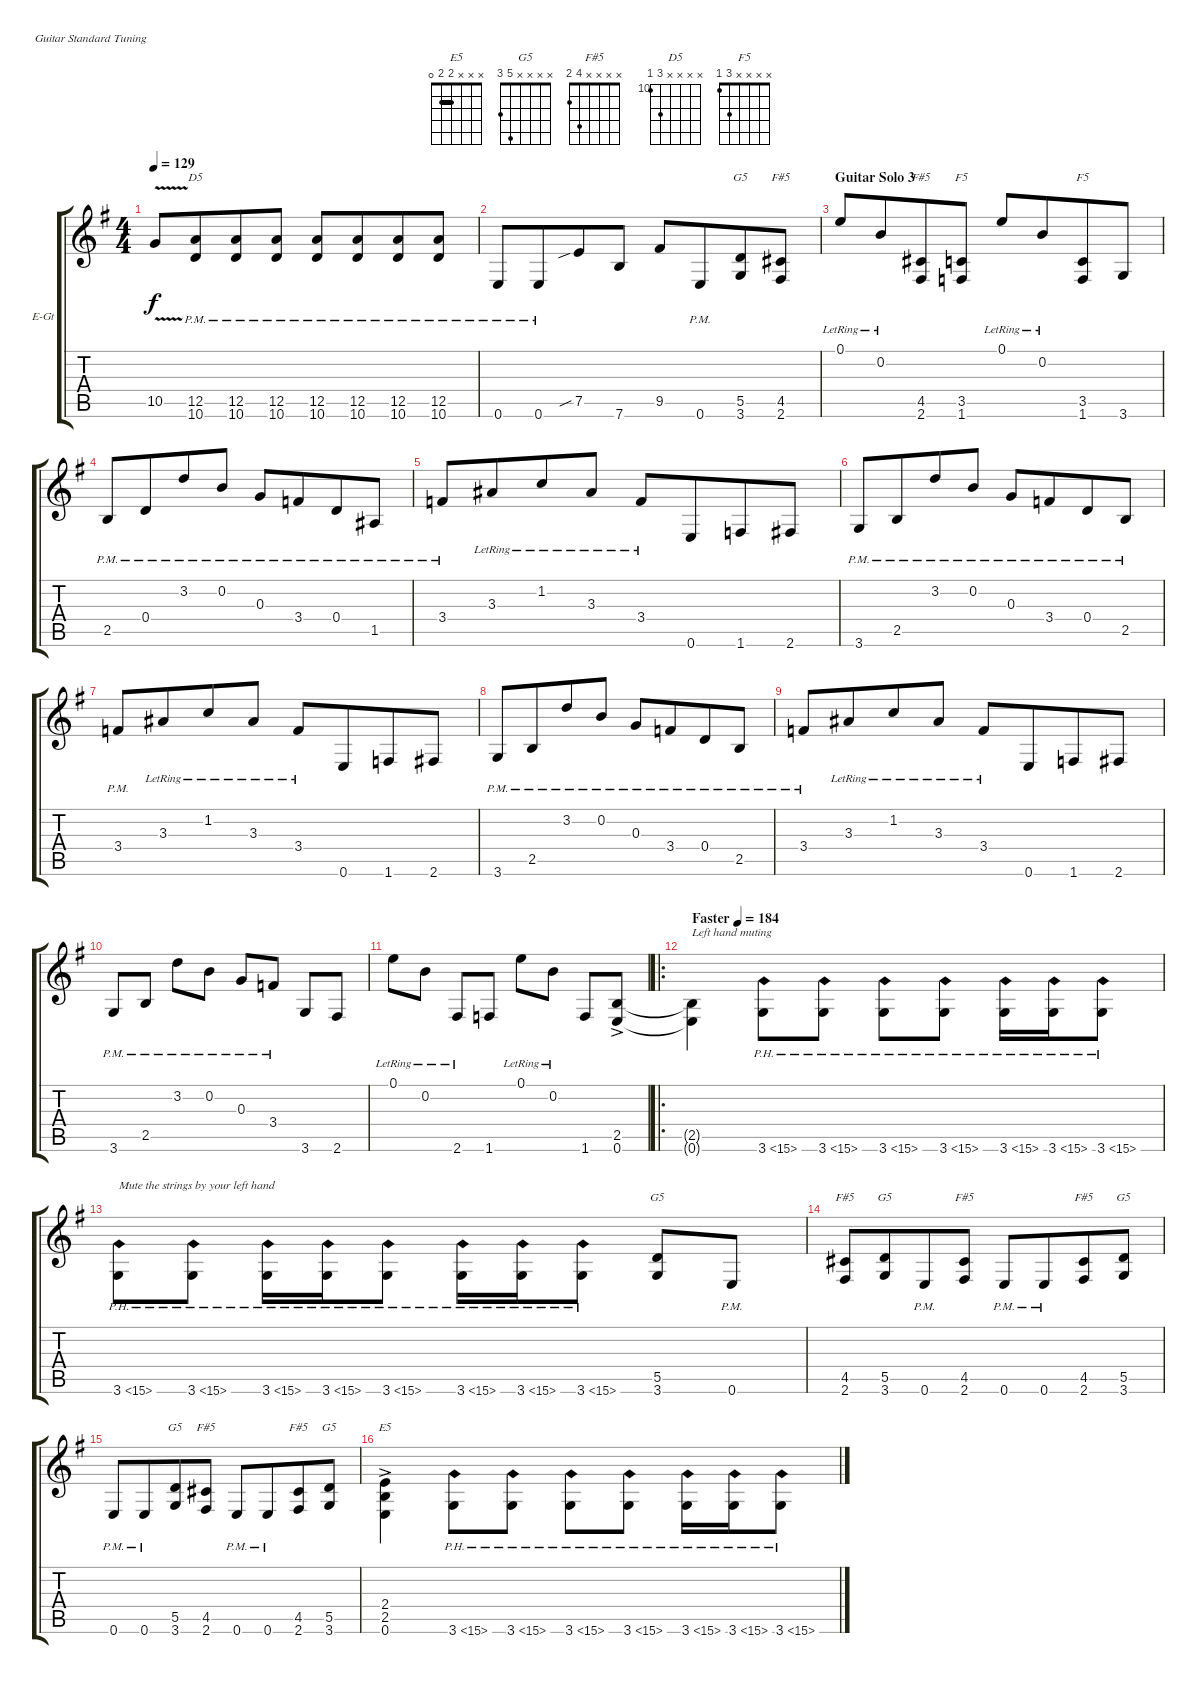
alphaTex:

\defaultSystemsLayout 4
\bracketExtendMode groupsimilarinstruments
\firstSystemTrackNameOrientation horizontal
\otherSystemsTrackNameOrientation horizontal
\track ("Dave Mustaine" "E-Gt") {instrument distortionguitar}
\staff {score tabs}
\tuning (E4 B3 G3 D3 A2 E2)
\chord ("E5" x x x 2 2 0) {barre 2}
\chord ("G5" x x x x 5 3)
\chord ("F#5" x x x x 4 2)
\chord ("D5" x x x x 12 10) {firstfret 10}
\chord ("F5" x x x x 3 1)
\ts (4 4)
\tempo 129
\clef g2
\scale
0.333333
\ks g
10.5{v t}.8{dy f beam merge} (10.6 12.5{pm}).8{ch "D5" beam merge} (10.6 12.5{pm}).8{beam merge} (10.6 12.5{pm}).8 (10.6 12.5{pm}).8{beam merge} (10.6 12.5{pm}).8{beam merge} (10.6 12.5{pm}).8{beam merge} (10.6 12.5{pm}).8 |
\scale
0.333333 0.6{pm}.8{beam merge} 0.6{pm}.8{beam merge} 7.5{sib}.8{beam merge} 7.6.8 9.5.8{beam merge} 0.6{pm}.8{beam merge} (3.6 5.5).8{ch "G5" beam merge} (2.6 4.5).8{ch "F#5"} |
\section ("" "Guitar Solo 3 ")
\scale
0.333333 0.1{lr}.8{beam merge} 0.2{lr}.8{beam merge} (2.6 4.5).8{ch "F#5" beam merge} (3.5 1.6).8{ch "F5"} 0.1{lr}.8{beam merge} 0.2{lr}.8{beam merge} (1.6 3.5).8{ch "F5" beam merge} 3.6.8 |
\scale
0.333333 2.5{pm}.8{beam merge} 0.4{pm}.8{beam merge} 3.2{pm}.8{beam merge} 0.2{pm}.8 0.3{pm}.8{beam merge} 3.4{pm}.8{beam merge} 0.4{pm}.8{beam merge} 1.5{pm}.8 |
\scale
0.333333 3.4{pm}.8{beam merge} 3.3{lr}.8{beam merge} 1.2{lr}.8{beam merge} 3.3{lr}.8 3.4{lr}.8{beam merge} 0.6.8{beam merge} 1.6.8{beam merge} 2.6.8 |
\scale
0.333333 3.6{pm}.8{beam merge} 2.5{pm}.8{beam merge} 3.2{pm}.8{beam merge} 0.2{pm}.8 0.3{pm}.8{beam merge} 3.4{pm}.8{beam merge} 0.4{pm}.8{beam merge} 2.5{pm}.8 |
\scale
0.333333 3.4{pm}.8{beam merge} 3.3{lr}.8{beam merge} 1.2{lr}.8{beam merge} 3.3{lr}.8 3.4{lr}.8{beam merge} 0.6.8{beam merge} 1.6.8{beam merge} 2.6.8 |
\scale
0.333333 3.6{pm}.8{beam merge} 2.5{pm}.8{beam merge} 3.2{pm}.8{beam merge} 0.2{pm}.8 0.3{pm}.8{beam merge} 3.4{pm}.8{beam merge} 0.4{pm}.8{beam merge} 2.5{pm}.8 |
\scale
0.333333 3.4{pm}.8{beam merge} 3.3{lr}.8{beam merge} 1.2{lr}.8{beam merge} 3.3{lr}.8 3.4{lr}.8{beam merge} 0.6.8{beam merge} 1.6.8{beam merge} 2.6.8 |
\scale
0.333333 3.6{pm}.8 2.5{pm}.8 3.2{pm}.8 0.2{pm}.8 0.3{pm}.8 3.4{pm}.8 3.6.8 2.6.8 |
\scale
0.333333 0.1{lr}.8 0.2{lr}.8 2.6{lr}.8 1.6.8 0.1{lr}.8 0.2{lr}.8 1.6.8 (0.6 2.5{ac}).8 |
\ro
\tempo (184 "Faster")
\scale
0.333333 (0.6{t} 2.5{t}).4{txt "Left hand muting"} 3.6{ph 12}.8{beam invert} 3.6{ph 12}.8 3.6{ph 12}.8{beam invert} 3.6{ph 12}.8 3.6{ph 12}.16{beam invert} 3.6{ph 12}.16 3.6{ph 12}.8 |
\scale
0.333333 3.6{ph 12}.8{txt "Mute the strings by your left hand" beam invert} 3.6{ph 12}.8 3.6{ph 12}.16{beam invert} 3.6{ph 12}.16 3.6{ph 12}.8 3.6{ph 12}.16{beam invert} 3.6{ph 12}.16 3.6{ph 12}.8 (3.6 5.5).8{ch "G5"} 0.6{pm}.8 |
\scale
0.333333 (2.6 4.5).8{ch "F#5" beam merge} (3.6 5.5).8{ch "G5" beam merge} 0.6{pm}.8{beam merge} (2.6 4.5).8{ch "F#5"} 0.6{pm}.8{beam merge} 0.6{pm}.8{beam merge} (2.6 4.5).8{ch "F#5" beam merge} (3.6 5.5).8{ch "G5"} |
\scale
0.333333 0.6{pm}.8{beam merge} 0.6{pm}.8{beam merge} (3.6 5.5).8{ch "G5" beam merge} (2.6 4.5).8{ch "F#5"} 0.6{pm}.8{beam merge} 0.6{pm}.8{beam merge} (2.6 4.5).8{ch "F#5" beam merge} (3.6 5.5).8{ch "G5"} |
\scale
0.333333 (0.6 2.5 2.4{ac}).4{ch "E5"} 3.6{ph 12}.8{beam invert} 3.6{ph 12}.8 3.6{ph 12}.8{beam invert} 3.6{ph 12}.8 3.6{ph 12}.16{beam invert} 3.6{ph 12}.16 3.6{ph 12}.8
